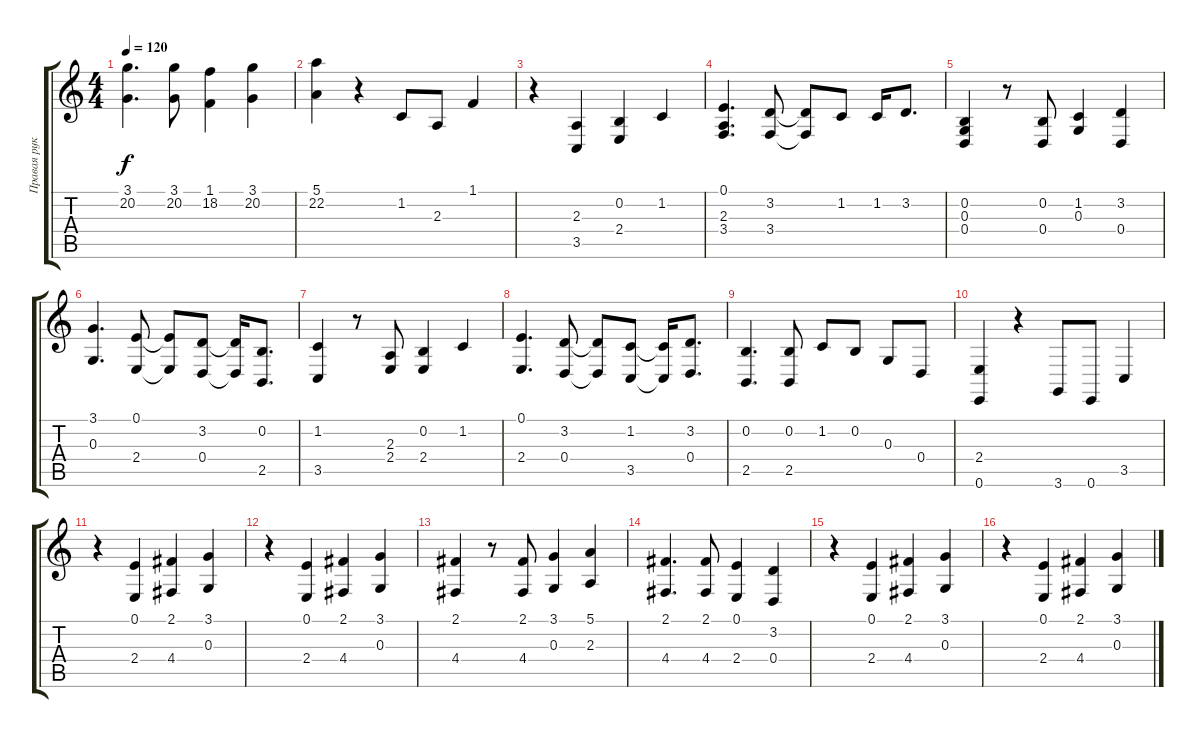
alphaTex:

\track ("Правая рука" "Правая рук") {instrument electricgrandpiano}
\staff {score tabs}
\tuning (E4 B3 G3 D3 A2 E2) {hide}
\ts (4 4)
\tempo 120
\clef g2
\ks c
(3.1 20.2).4{d dy f} (3.1 20.2).8 (1.1 18.2).4 (3.1 20.2).4 |
(5.1 22.2).4 r.4 1.2.8 2.3.8 1.1.4 |
r.4 (2.3 3.5).4 (0.2 2.4).4 1.2.4 |
(0.1 2.3 3.4).4{d} (3.2 3.4).8 (3.2{t} 3.4{t}).8 1.2.8 1.2.16 3.2.8{d} |
(0.2 0.3 0.4).4 r.8 (0.2 0.4).8 (1.2 0.3).4 (3.2 0.4).4 |
(3.1 0.3).4{d} (0.1 2.4).8 (0.1{t} 2.4{t}).8 (3.2 0.4).8 (3.2{t} 0.4{t}).16 (0.2 2.5).8{d} |
(1.2 3.5).4 r.8 (2.3 2.4).8 (0.2 2.4).4 1.2.4 |
(0.1 2.4).4{d} (3.2 0.4).8 (3.2{t} 0.4{t}).8 (1.2 3.5).8 (1.2{t} 3.5{t}).16 (3.2 0.4).8{d} |
(0.2 2.5).4{d} (0.2 2.5).8 1.2.8 0.2.8 0.3.8 0.4.8 |
(2.4 0.6).4 r.4 3.6.8 0.6.8 3.5.4 |
r.4 (0.1 2.4).4 (2.1 4.4).4 (3.1 0.3).4 |
r.4 (0.1 2.4).4 (2.1 4.4).4 (3.1 0.3).4 |
(2.1 4.4).4 r.8 (2.1 4.4).8 (3.1 0.3).4 (5.1 2.3).4 |
(2.1 4.4).4{d} (2.1 4.4).8 (0.1 2.4).4 (3.2 0.4).4 |
r.4 (0.1 2.4).4 (2.1 4.4).4 (3.1 0.3).4 |
r.4 (0.1 2.4).4 (2.1 4.4).4 (3.1 0.3).4
